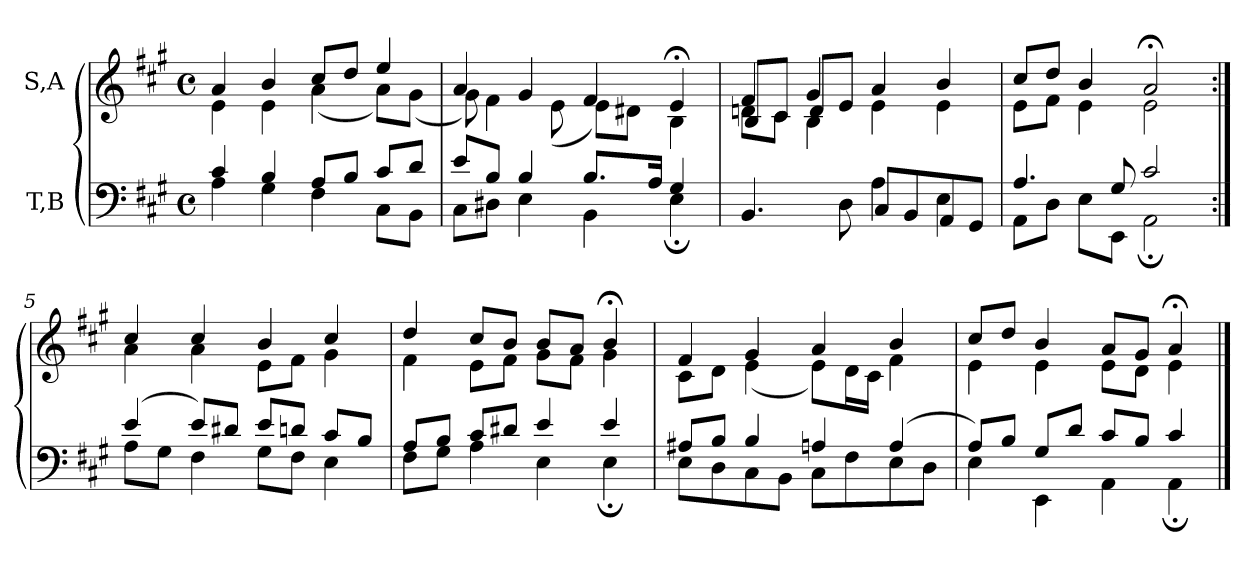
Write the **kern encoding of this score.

**kern	**kern
*part2	*part1
*staff2	*staff1
*I"T,B	*I"S,A
*clefF4	*clefG2
*k[f#c#g#]	*k[f#c#g#]
*M4/4	*M4/4
*met(c)	*met(c)
=1	=1
*^	*^
4c#	4A	4a	4e
4B	4G#	4b	4e
8AL	4F#	8cc#L	(<4a
8BJ	.	8ddJ	.
8c#L	8C#L	4ee	8aL)
8dJ	8BBJ	.	(<8g#J
=2	=2	=2	=2
8eL	8C#L	4a	8g#)
8BJ	8D#XJ	.	4f#
4B	4E	4g#	.
.	.	.	(<8e
8.BL	4BB	4f#	8eL)
.	.	.	8d#XJ
16AJk	.	.	.
4G#	4E;	4e;<	4B
=3	=3	=3	=3
*	*^	*	*^
2ryy	2ryy	4.BB	4f#	8dnL	8BL
.	.	.	.	8c#J	8c#J
.	.	.	4g#	4B	8dL
.	.	8D	.	.	8eJ
2ryy	4A	8C#L	4a	4e	2ryy
.	.	8BB	.	.	.
.	4E	8AA	4b	4e	.
.	.	8GG#J	.	.	.
*	*v	*v	*	*	*
*	*	*	*v	*v
=4	=4	=4	=4
4.A	8AAL	8cc#L	8eL
.	8DJ	8ddJ	8f#J
.	8EL	4b	4e
8G#	8EEJ	.	.
2c#	2AA;	2a;<	2e
=5:|!	=5:|!	=5:|!	=5:|!
(>4e	8AL	4cc#	4a
.	8G#J	.	.
8eL)	4F#	4cc#	4a
8d#XJ	.	.	.
8eL	8G#L	4b	8eL
8dnJ	8F#J	.	8f#J
8c#L	4E	4cc#	4g#
8BJ	.	.	.
=6	=6	=6	=6
8AL	8F#L	4dd	4f#
8BJ	8G#J	.	.
8c#L	4A	8cc#L	8eL
8d#XJ	.	8bJ	8f#J
4e	4E	8bL	8g#L
.	.	8aJ	8f#J
4e	4E;	4b;<	4g#
=7	=7	=7	=7
8A#XL	8EL	4f#	8c#L
8BJ	8D	.	8dJ
4B	8C#	4g#	(<4e
.	8BBJ	.	.
4An	8C#L	4a	8eL)
.	8F#	.	16dL
.	.	.	16c#JJ
(>4A	8E	4b	4f#
.	8DJ	.	.
=8	=8	=8	=8
8AL)	4E	8cc#L	4e
8BJ	.	8ddJ	.
8G#L	4EE	4b	4e
8dJ	.	.	.
8c#L	4AA	8aL	8eL
8BJ	.	8g#J	8dJ
4c#	4AA;	4a;<	4e
*v	*v	*	*
*	*v	*v
==	==
*-	*-
